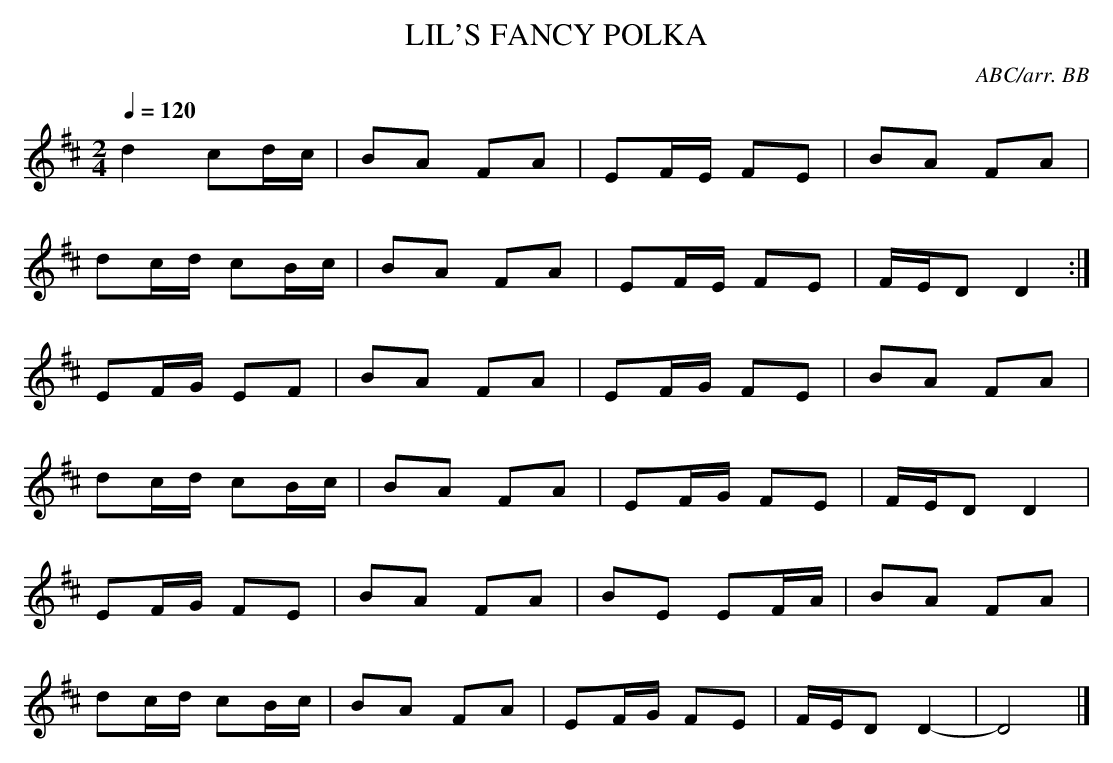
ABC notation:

X:1
T:LIL'S FANCY POLKA
C:ABC/arr. BB
Q:1/4=120
L:1/8
M:2/4
K:D
d2 cd/c/|BA FA|EF/E/ FE|BA FA|
dc/d/ cB/c/|BA FA|EF/E/ FE|F/E/D D2 :|
EF/G/ EF|BA FA|EF/G/ FE|BA FA|
dc/d/ cB/c/|BA FA|EF/G/ FE|F/E/D D2|
EF/G/ FE|BA FA|BE EF/A/|BA FA|
dc/d/ cB/c/|BA FA|EF/G/ FE|F/E/D D2-|D4|]
